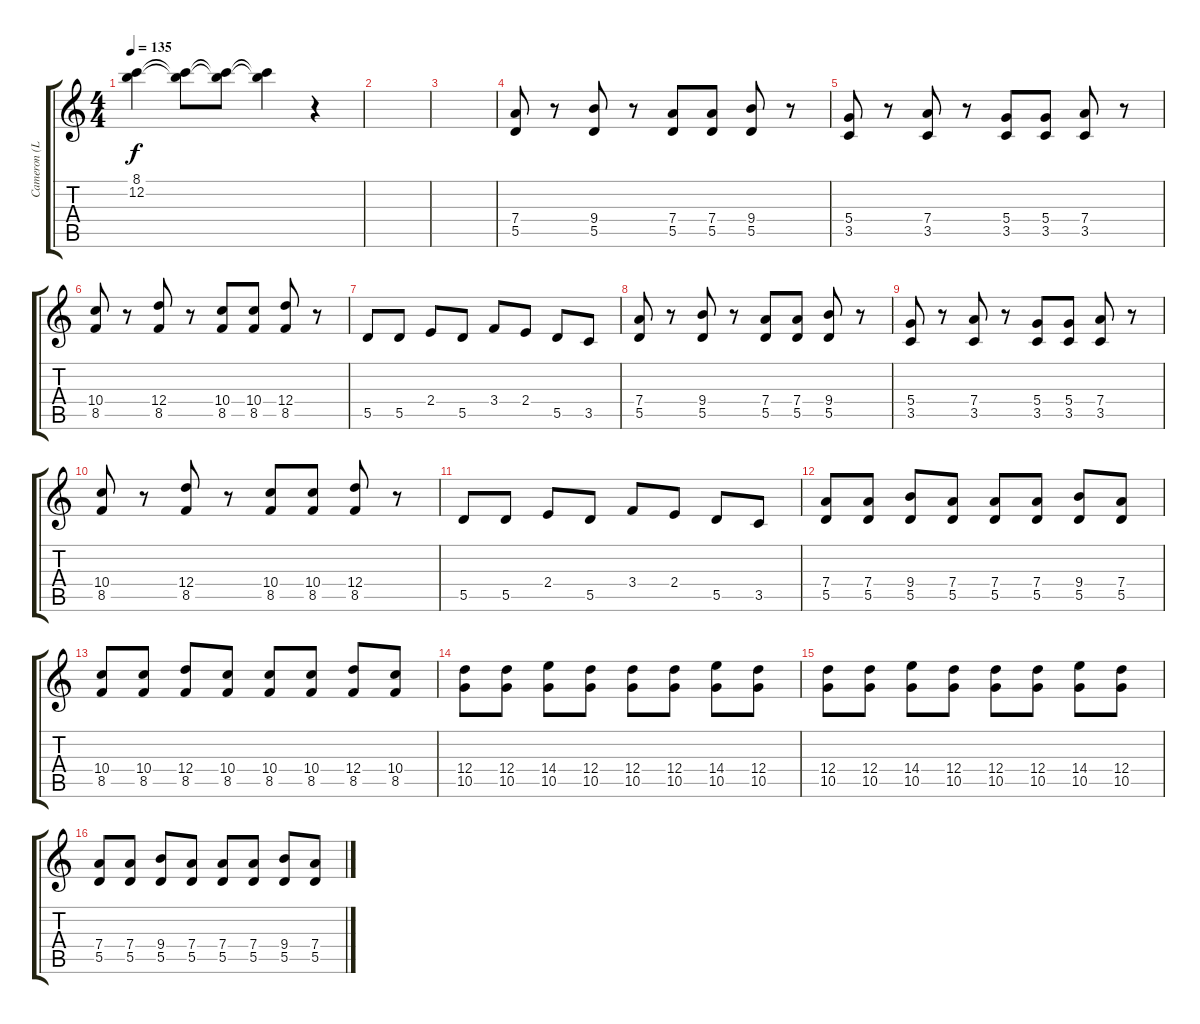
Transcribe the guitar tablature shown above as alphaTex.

\track ("Cameron (Lead)" "Cameron (L") {instrument overdrivenguitar}
\staff {score tabs}
\tuning (E4 B3 G3 D3 A2 E2) {hide}
\ts (4 4)
\tempo 135
\clef g2
\ks c
(8.1{t} 12.2{t}).4{dy f} (8.1{t} 12.2{t}).8 (8.1{t} 12.2{t}).8 (8.1{t} 12.2{t}).4 r.4 |
|
|
(7.4 5.5).8 r.8 (9.4 5.5).8 r.8 (7.4 5.5).8 (7.4 5.5).8 (9.4 5.5).8 r.8 |
(5.4 3.5).8 r.8 (7.4 3.5).8 r.8 (5.4 3.5).8 (5.4 3.5).8 (7.4 3.5).8 r.8 |
(10.4 8.5).8 r.8 (12.4 8.5).8 r.8 (10.4 8.5).8 (10.4 8.5).8 (12.4 8.5).8 r.8 |
5.5.8 5.5.8 2.4.8 5.5.8 3.4.8 2.4.8 5.5.8 3.5.8 |
(7.4 5.5).8 r.8 (9.4 5.5).8 r.8 (7.4 5.5).8 (7.4 5.5).8 (9.4 5.5).8 r.8 |
(5.4 3.5).8 r.8 (7.4 3.5).8 r.8 (5.4 3.5).8 (5.4 3.5).8 (7.4 3.5).8 r.8 |
(10.4 8.5).8 r.8 (12.4 8.5).8 r.8 (10.4 8.5).8 (10.4 8.5).8 (12.4 8.5).8 r.8 |
5.5.8 5.5.8 2.4.8 5.5.8 3.4.8 2.4.8 5.5.8 3.5.8 |
(7.4 5.5).8 (7.4 5.5).8 (9.4 5.5).8 (7.4 5.5).8 (7.4 5.5).8 (7.4 5.5).8 (9.4 5.5).8 (7.4 5.5).8 |
(10.4 8.5).8 (10.4 8.5).8 (12.4 8.5).8 (10.4 8.5).8 (10.4 8.5).8 (10.4 8.5).8 (12.4 8.5).8 (10.4 8.5).8 |
(12.4 10.5).8 (12.4 10.5).8 (14.4 10.5).8 (12.4 10.5).8 (12.4 10.5).8 (12.4 10.5).8 (14.4 10.5).8 (12.4 10.5).8 |
(12.4 10.5).8 (12.4 10.5).8 (14.4 10.5).8 (12.4 10.5).8 (12.4 10.5).8 (12.4 10.5).8 (14.4 10.5).8 (12.4 10.5).8 |
(7.4 5.5).8 (7.4 5.5).8 (9.4 5.5).8 (7.4 5.5).8 (7.4 5.5).8 (7.4 5.5).8 (9.4 5.5).8 (7.4 5.5).8
